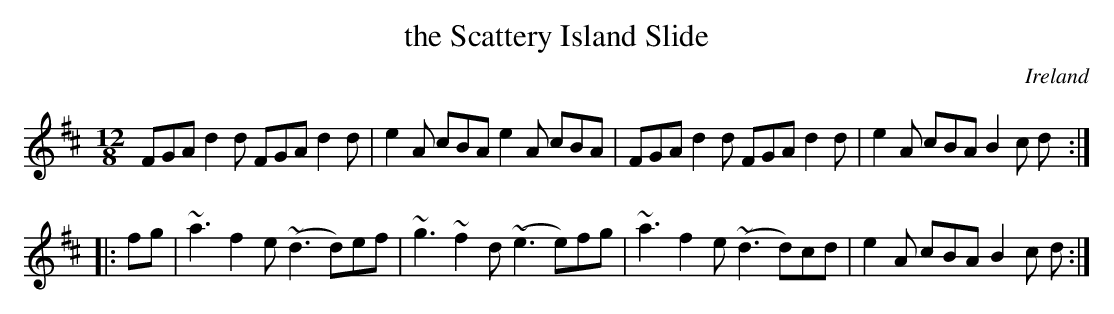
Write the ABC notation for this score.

X:1
T:the Scattery Island Slide
M:12/8
O:Ireland
K:D major
FGA d2d FGA d2d | e2A cBA e2A cBA |\
FGA d2d FGA d2d | e2A cBA B2c d :|
|:fg |\
~a3 f2e (~d3d)ef | ~g3 ~f2d (~e3e)fg |\
~a3 f2e (~d3d)cd | e2A cBA B2c d :|
